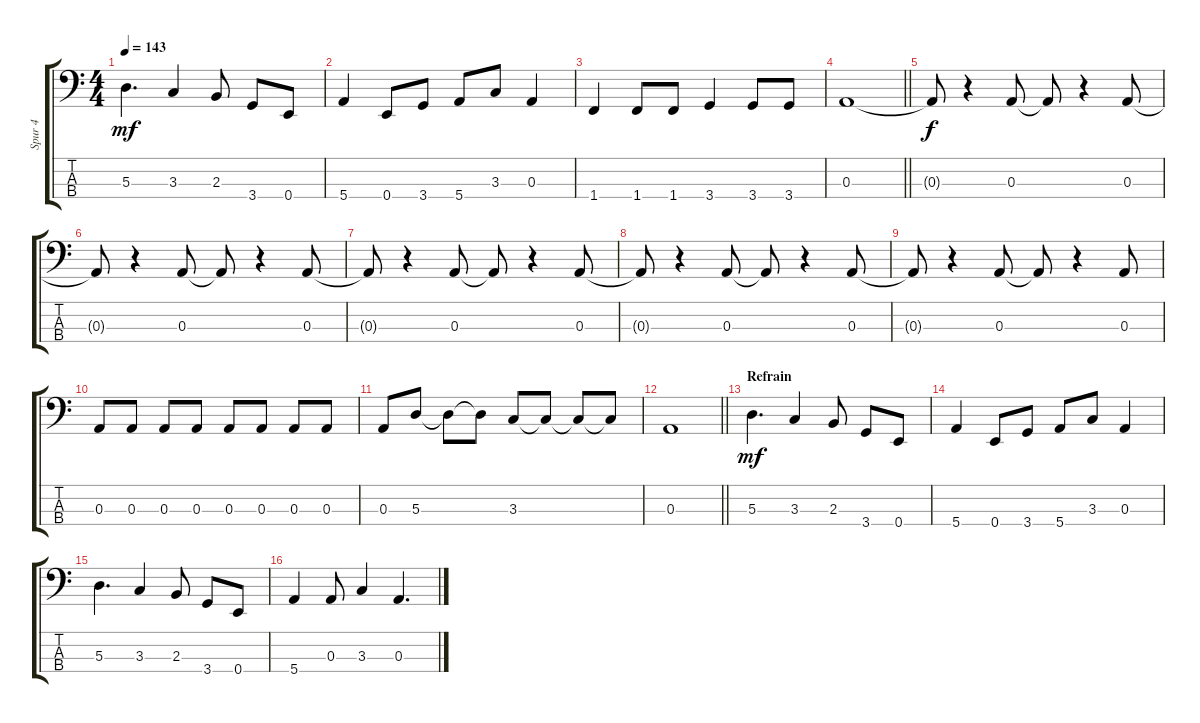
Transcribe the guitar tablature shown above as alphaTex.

\track ("Spur 4" "Spur 4") {instrument electricbassfinger}
\staff {score tabs}
\tuning (G2 D2 A1 E1) {hide}
\ts (4 4)
\tempo 143
\clef f4
\ks c
5.3.4{d dy mf} 3.3.4 2.3.8 3.4.8 0.4.8 |
5.4.4 0.4.8 3.4.8 5.4.8 3.3.8 0.3.4 |
1.4.4 1.4.8 1.4.8 3.4.4 3.4.8 3.4.8 |
\barLineRight lightlight
0.3.1 |
0.3{t}.8{dy f} r.4 0.3.8 0.3{t}.8 r.4 0.3.8 |
0.3{t}.8 r.4 0.3.8 0.3{t}.8 r.4 0.3.8 |
0.3{t}.8 r.4 0.3.8 0.3{t}.8 r.4 0.3.8 |
0.3{t}.8 r.4 0.3.8 0.3{t}.8 r.4 0.3.8 |
0.3{t}.8 r.4 0.3.8 0.3{t}.8 r.4 0.3.8 |
0.3.8 0.3.8 0.3.8 0.3.8 0.3.8 0.3.8 0.3.8 0.3.8 |
0.3.8 5.3.8 5.3{t}.8 5.3{t}.8 3.3.8 3.3{t}.8 3.3{t}.8 3.3{t}.8 |
\barLineRight lightlight
0.3.1 |
\section ("" "Refrain")
5.3.4{d dy mf} 3.3.4 2.3.8 3.4.8 0.4.8 |
5.4.4 0.4.8 3.4.8 5.4.8 3.3.8 0.3.4 |
5.3.4{d} 3.3.4 2.3.8 3.4.8 0.4.8 |
5.4.4 0.3.8 3.3.4 0.3.4{d}
